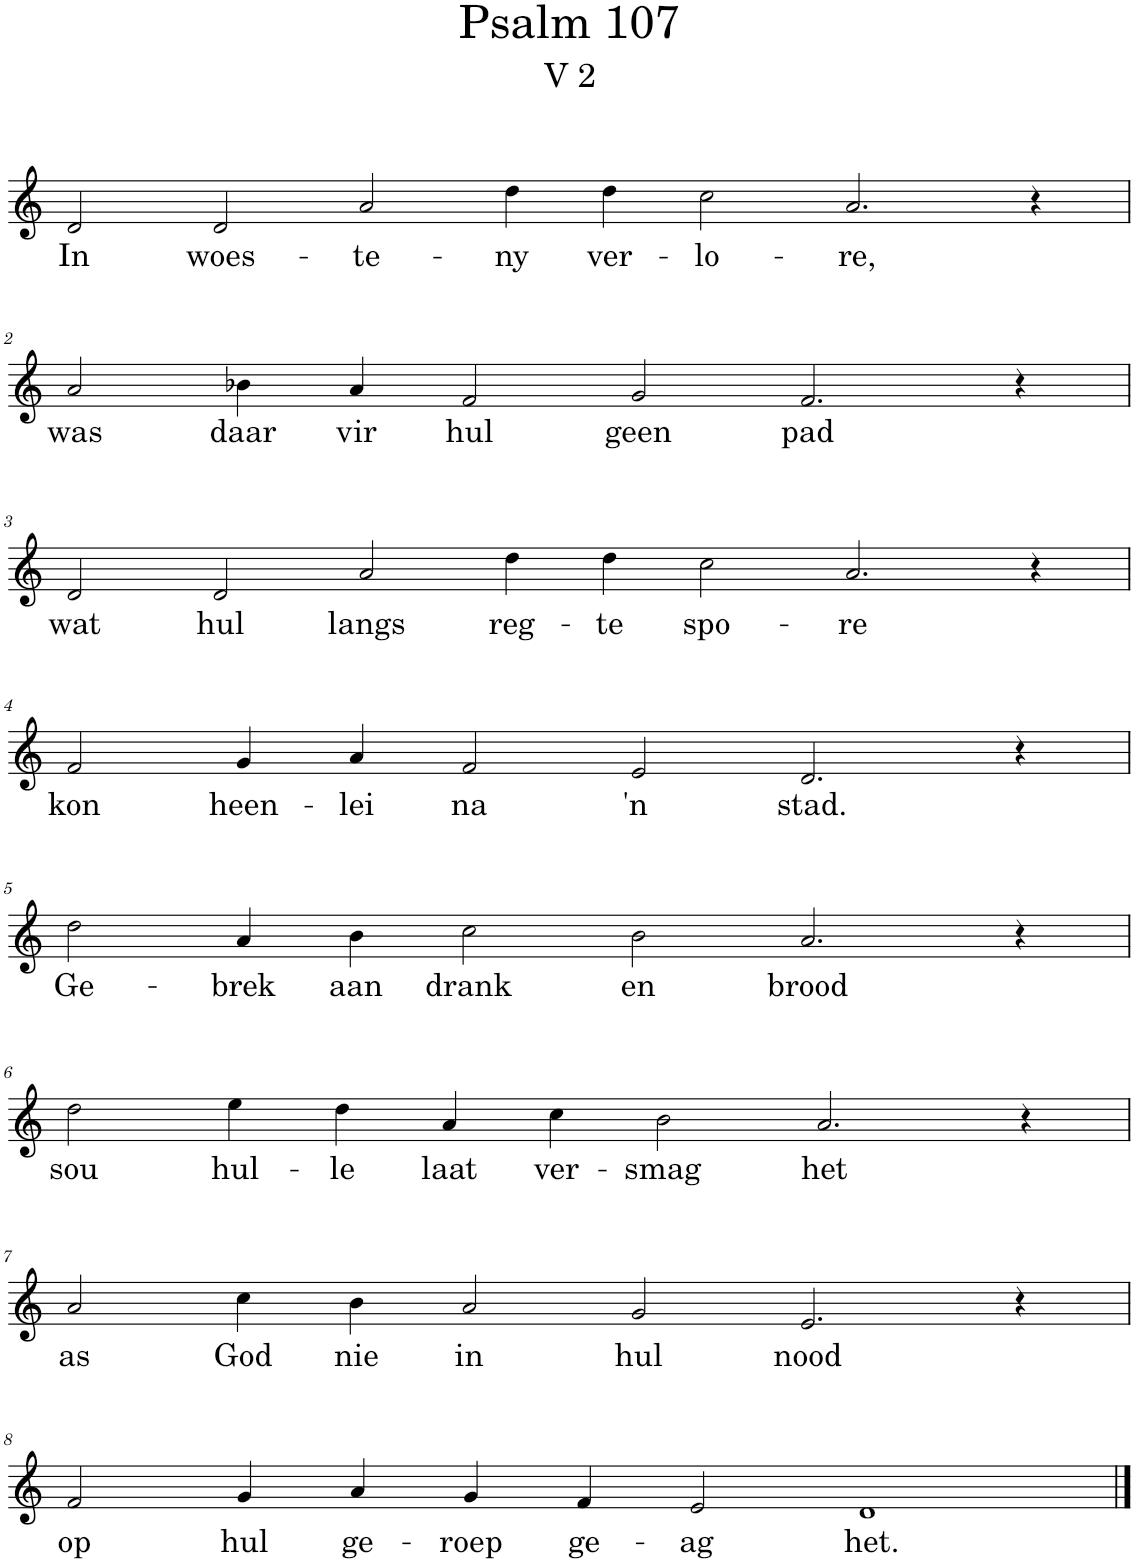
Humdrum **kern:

**kern	**text
*part1	*part1
*staff1	*staff1
*I"Pipe Organ	*
*I'Org.	*
*clefG2	*
*k[]	*
*M14/4	*
=1	=1
!	!LO:LY:b
2d/	In
!	!LO:LY:b
2d/	woes-
!	!LO:LY:b
2a/	-te-
!	!LO:LY:b
4dd\	-ny
!	!LO:LY:b
4dd\	ver-
!	!LO:LY:b
2cc\	-lo-
!	!LO:LY:b
2.a/	-re,
4r	.
!!LO:LB:g=z
=2	=2
*M12/4	*
!	!LO:LY:b
2a/	was
!	!LO:LY:b
4b-X\	daar
!	!LO:LY:b
4a/	vir
!	!LO:LY:b
2f/	hul
!	!LO:LY:b
2g/	geen
!	!LO:LY:b
2.f/	pad
4r	.
!!LO:LB:g=z
=3	=3
*M14/4	*
!	!LO:LY:b
2d/	wat
!	!LO:LY:b
2d/	hul
!	!LO:LY:b
2a/	langs
!	!LO:LY:b
4dd\	reg-
!	!LO:LY:b
4dd\	-te
!	!LO:LY:b
2cc\	spo-
!	!LO:LY:b
2.a/	-re
4r	.
!!LO:LB:g=z
=4	=4
*M12/4	*
!	!LO:LY:b
2f/	kon
!	!LO:LY:b
4g/	heen-
!	!LO:LY:b
4a/	-lei
!	!LO:LY:b
2f/	na
!	!LO:LY:b
2e/	'n
!	!LO:LY:b
2.d/	stad.
4r	.
!!LO:LB:g=z
=5	=5
!	!LO:LY:b
2dd\	Ge-
!	!LO:LY:b
4a/	-brek
!	!LO:LY:b
4b\	aan
!	!LO:LY:b
2cc\	drank
!	!LO:LY:b
2b\	en
!	!LO:LY:b
2.a/	brood
4r	.
!!LO:LB:g=z
=6	=6
!	!LO:LY:b
2dd\	sou
!	!LO:LY:b
4ee\	hul-
!	!LO:LY:b
4dd\	-le
!	!LO:LY:b
4a/	laat
!	!LO:LY:b
4cc\	ver-
!	!LO:LY:b
2b\	-smag
!	!LO:LY:b
2.a/	het
4r	.
!!LO:LB:g=z
=7	=7
!	!LO:LY:b
2a/	as
!	!LO:LY:b
4cc\	God
!	!LO:LY:b
4b\	nie
!	!LO:LY:b
2a/	in
!	!LO:LY:b
2g/	hul
!	!LO:LY:b
2.e/	nood
4r	.
!!LO:LB:g=z
=8	=8
!	!LO:LY:b
2f/	op
!	!LO:LY:b
4g/	hul
!	!LO:LY:b
4a/	ge-
!	!LO:LY:b
4g/	-roep
!	!LO:LY:b
4f/	ge-
!	!LO:LY:b
2e/	-ag
!	!LO:LY:b
1d	het.
==	==
*-	*-
